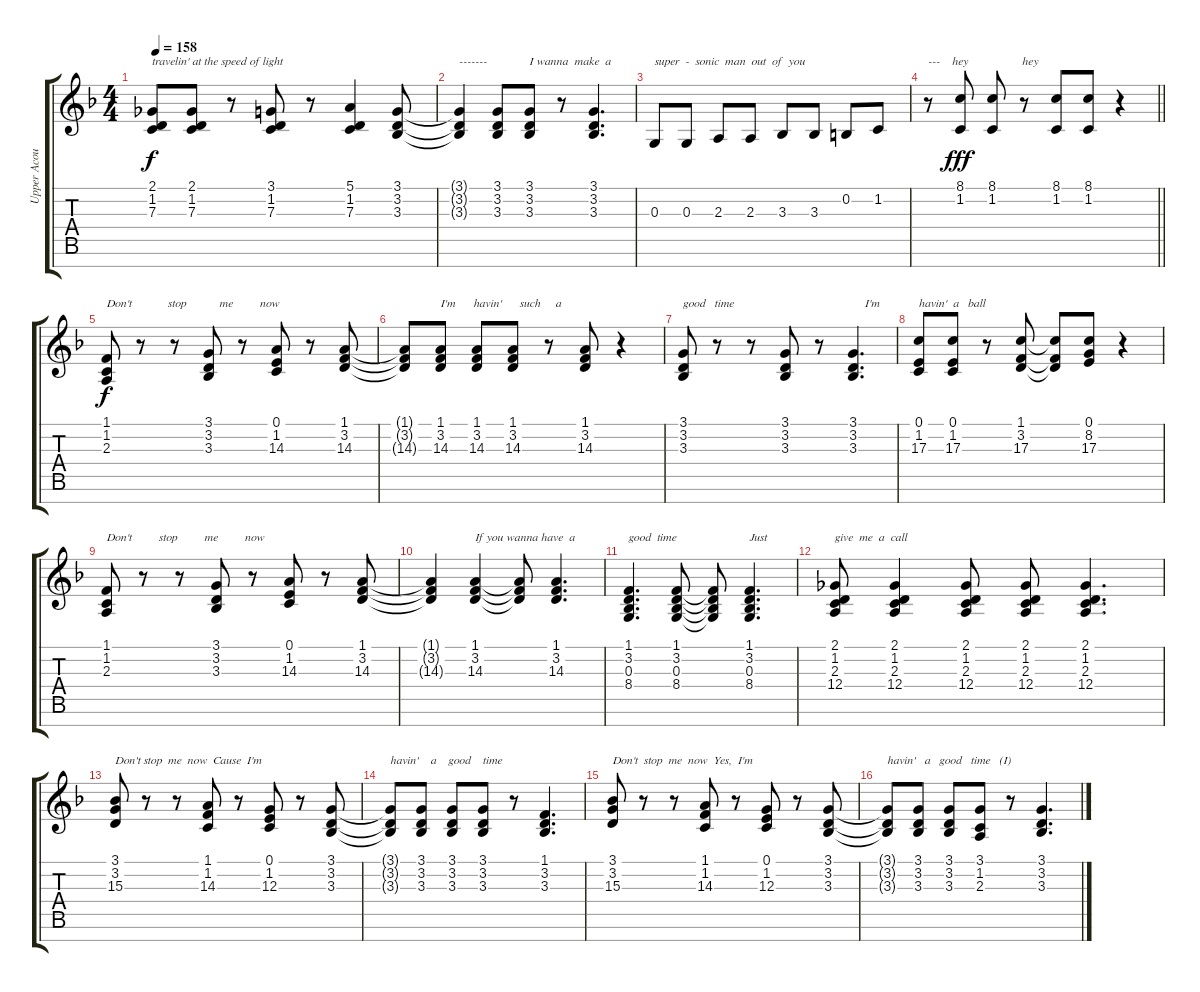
\track ("Upper Acoustic Piano" "Upper Acou") {instrument acousticgrandpiano}
\staff {score tabs}
\tuning (E4 B3 G3 D3 A2 E2 B1) {hide}
\ts (4 4)
\tempo 158
\clef g2
\ks f
(2.1 1.2 7.3).8{txt "travelin' at the speed of light" dy f} (2.1 1.2 7.3).8 r.8 (3.1 1.2 7.3).8 r.8 (5.1 1.2 7.3).4 (3.1 3.2 3.3).8 |
(3.1{t} 3.2{t} 3.3{t}).4{txt "-------"} (3.1 3.2 3.3).8 (3.1 3.2 3.3).8{txt "I wanna  make  a"} r.8 (3.1 3.2 3.3).4{d} |
0.3.8{txt "super  -  sonic  man  out  of  you"} 0.3.8 2.3.8 2.3.8 3.3.8 3.3.8 0.2.8 1.2.8 |
\barLineRight lightlight
r.8{txt "---    hey                  hey"} (8.1 1.2).8{dy fff} (8.1 1.2).8 r.8 (8.1 1.2).8 (8.1 1.2).8 r.4 |
\section ("" "")
(1.1 1.2 2.3).8{txt "Don't            stop           me         now" dy f} r.8 r.8 (3.1 3.2 3.3).8 r.8 (0.1 1.2 14.3).8 r.8 (1.1 3.2 14.3).8 |
(1.1{t} 3.2{t} 14.3{t}).8 (1.1 3.2 14.3).8{txt "I'm      havin'      such     a "} (1.1 3.2 14.3).8 (1.1 3.2 14.3).8 r.8 (1.1 3.2 14.3).8 r.4 |
(3.1 3.2 3.3).8{txt "good   time"} r.8 r.8 (3.1 3.2 3.3).8 r.8 (3.1 3.2 3.3).4{d txt "    I'm"} |
(0.1 1.2 17.3).8{txt "havin'  a   ball"} (0.1 1.2 17.3).8 r.8 (1.1 3.2 17.3).8 (1.1{t} 3.2{t} 17.3{t}).8 (0.1 8.2 17.3).8 r.4 |
(1.1 1.2 2.3).8{txt "Don't         stop         me         now"} r.8 r.8 (3.1 3.2 3.3).8 r.8 (0.1 1.2 14.3).8 r.8 (1.1 3.2 14.3).8 |
(1.1{t} 3.2{t} 14.3{t}).4 (1.1 3.2 14.3).4{txt "If you wanna have  a"} (1.1{t} 3.2{t} 14.3{t}).8 (1.1 3.2 14.3).4{d} |
(1.1 3.2 0.3 8.4).4{d txt "good  time"} (1.1 3.2 0.3 8.4).8 (1.1{t} 3.2{t} 0.3{t} 8.4{t}).8 (1.1 3.2 0.3 8.4).4{d txt "Just"} |
(2.1 1.2 2.3 12.4).8{txt "give  me  a  call"} (2.1 1.2 2.3 12.4).4 (2.1 1.2 2.3 12.4).8 (2.1 1.2 2.3 12.4).8 (2.1 1.2 2.3 12.4).4{d} |
(3.1 3.2 15.3).8{txt "Don't stop  me  now  Cause  I'm"} r.8 r.8 (1.1 1.2 14.3).8 r.8 (0.1 1.2 12.3).8 r.8 (3.1 3.2 3.3).8 |
(3.1{t} 3.2{t} 3.3{t}).8{txt "havin'    a    good    time"} (3.1 3.2 3.3).8 (3.1 3.2 3.3).8 (3.1 3.2 3.3).8 r.8 (1.1 3.2 3.3).4{d} |
(3.1 3.2 15.3).8{txt "Don't  stop  me  now  Yes,  I'm"} r.8 r.8 (1.1 1.2 14.3).8 r.8 (0.1 1.2 12.3).8 r.8 (3.1 3.2 3.3).8 |
(3.1{t} 3.2{t} 3.3{t}).8{txt "havin'   a   good   time   (I)"} (3.1 3.2 3.3).8 (3.1 3.2 3.3).8 (3.1 1.2 2.3).8 r.8 (3.1 3.2 3.3).4{d}
